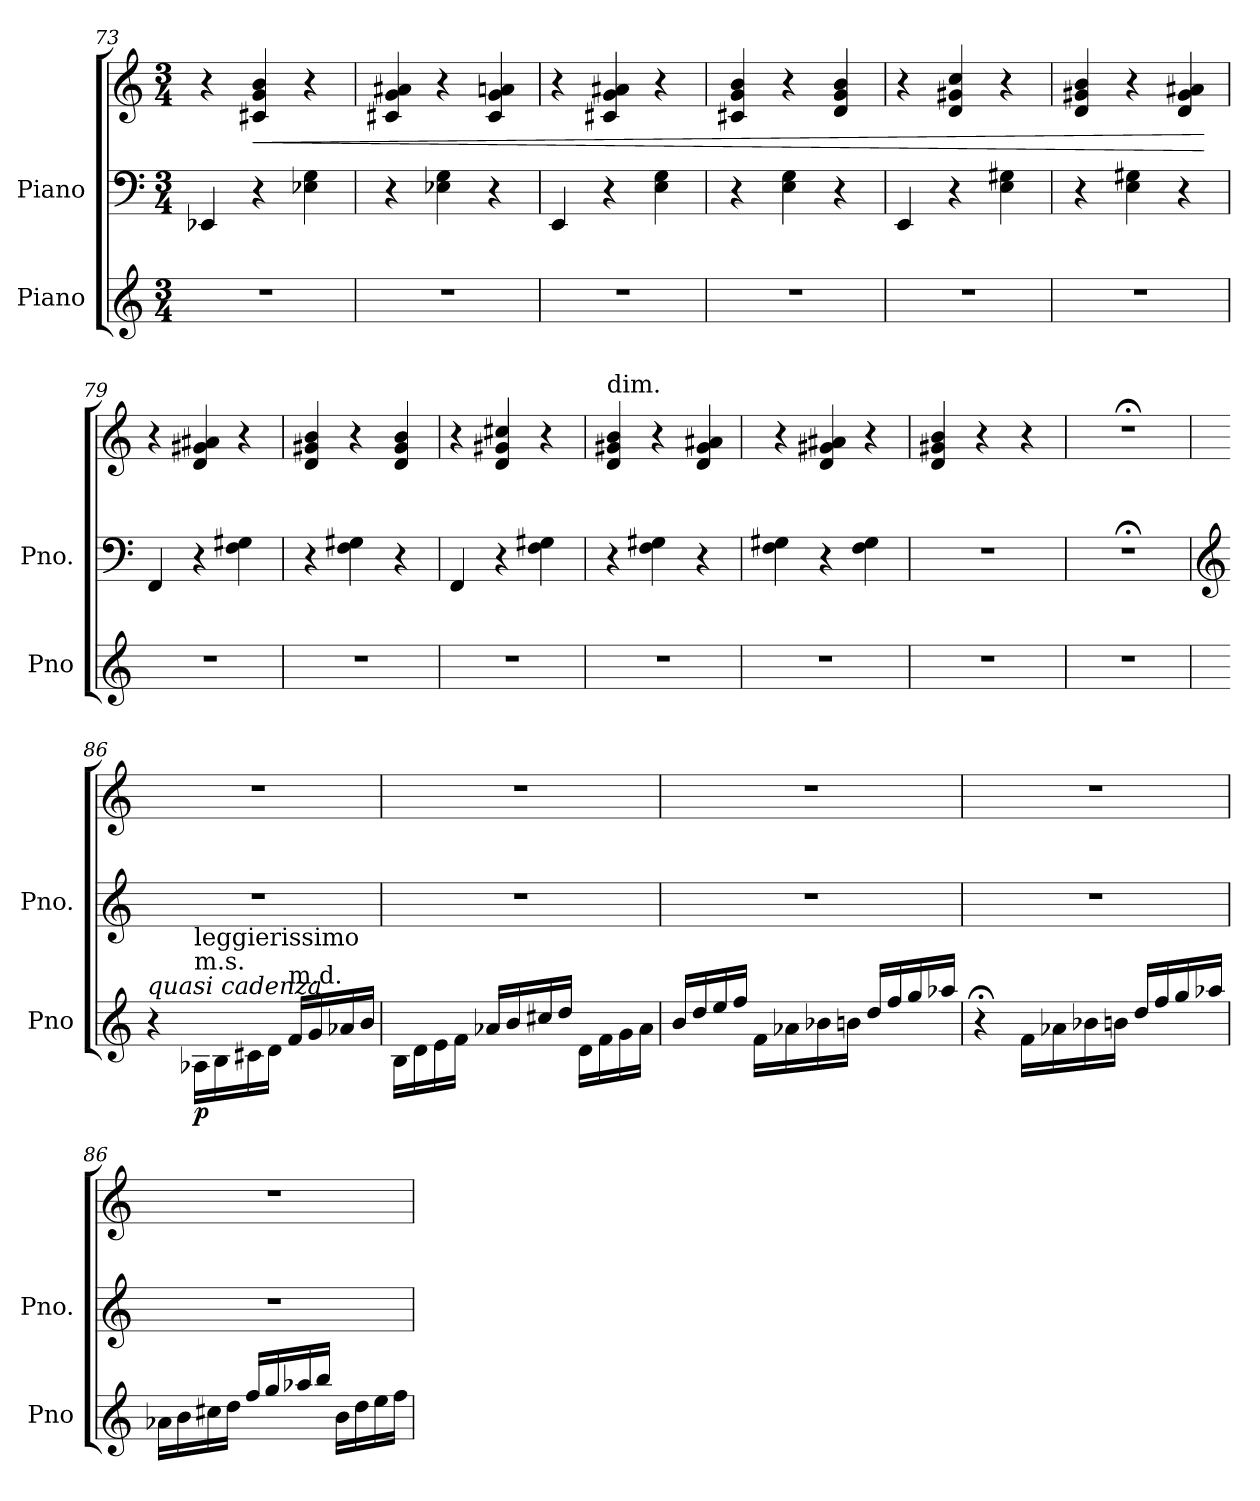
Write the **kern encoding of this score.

**kern	**dynam	**kern	**kern	**dynam
*part2	*part2	*part1	*part1	*part1
*staff3	*staff3	*staff2	*staff1	*staff1/2
*I"Piano	*	*I"Piano	*	*
*I'Pno	*	*I'Pno.	*	*
*clefG2	*	*clefF4	*clefG2	*
*k[]	*	*k[]	*k[]	*
*M3/4	*	*M3/4	*M3/4	*
=73	=73	=73	=73	=73
2.r	.	4EE-X/	4r	.
!	!	!	!	!LO:HP:b
.	.	4r	4c#X/ 4g/ 4b/	<
.	.	4E-X\ 4G\	4r	.
=74	=74	=74	=74	=74
2.r	.	4r	4c#X/ 4g/ 4a#X/	.
.	.	4E-X\ 4G\	4r	.
.	.	4r	4c#/ 4g/ 4an/	.
=75	=75	=75	=75	=75
2.r	.	4EE/	4r	.
.	.	4r	4c#X/ 4g/ 4a#X/	.
.	.	4E\ 4G\	4r	.
=76	=76	=76	=76	=76
2.r	.	4r	4c#X/ 4g/ 4b/	.
.	.	4E\ 4G\	4r	.
.	.	4r	4d/ 4g/ 4b/	.
=77	=77	=77	=77	=77
2.r	.	4EE/	4r	.
.	.	4r	4d/ 4g#X/ 4cc/	.
.	.	4E\ 4G#X\	4r	.
=78	=78	=78	=78	=78
2.r	.	4r	4d/ 4g#X/ 4b/	.
.	.	4E\ 4G#X\	4r	.
.	.	4r	4d/ 4g#/ 4a#X/	.
.	.	.	.	[
!!LO:PB:g=z
=79	=79	=79	=79	=79
2.r	.	4FF/	4r	.
.	.	4r	4d/ 4g#X/ 4a#X/	.
.	.	4F\ 4G#X\	4r	.
=80	=80	=80	=80	=80
2.r	.	4r	4d/ 4g#X/ 4b/	.
.	.	4F\ 4G#X\	4r	.
.	.	4r	4d/ 4g#/ 4b/	.
=81	=81	=81	=81	=81
2.r	.	4FF/	4r	.
.	.	4r	4d/ 4g#X/ 4cc#X/	.
.	.	4F\ 4G#X\	4r	.
=82	=82	=82	=82	=82
!	!	!	!LO:TX:a:t=dim.	!
2.r	.	4r	4d/ 4g#X/ 4b/	.
.	.	4F\ 4G#X\	4r	.
.	.	4r	4d/ 4g#/ 4a#X/	.
=83	=83	=83	=83	=83
2.r	.	4F\ 4G#X\	4r	.
.	.	4r	4d/ 4g#X/ 4a#X/	.
.	.	4F\ 4G#\	4r	.
=84	=84	=84	=84	=84
*	*	*^	*	*
2.r	.	2.r	4FF/yy	4d/ 4g#X/ 4b/	.
.	.	.	2ryy	4r	.
.	.	.	.	4r	.
=85	=85	=85	=85	=85	=85
*	*	*	*	*^	*
2.r	.	2.r;<	4FF/yy	2.r;<	4FF/yy	.
.	.	.	2ryy	.	2ryy	.
*	*	*v	*v	*	*	*
*	*	*	*v	*v	*
!!LO:LB:g=z
=86	=86	=86	=86	=86
*	*	*clefG2	*	*
*	*	*^	*^	*
!LO:TX:a:i:t=quasi cadenza	!	!	!	!	!	!
*	*	*v	*v	*	*	*
*	*	*	*v	*v	*
4r	.	2.r	2.r	.
!LO:TX:a:t=m.s.	!	!	!	!
!LO:TX:a:t=leggierissimo	!	!	!	!
!	!LO:DY:b	!	!	!
16A-X\LL	p	.	.	.
16B\	.	.	.	.
16c#X\	.	.	.	.
16d\JJ	.	.	.	.
!LO:TX:a:t=m.d.	!	!	!	!
16f/LL	.	.	.	.
16g/	.	.	.	.
16a-X/	.	.	.	.
16b/JJ	.	.	.	.
=86X1	=86X1	=86X1	=86X1	=86X1
16B\LL	.	2.r	2.r	.
16d\	.	.	.	.
16e\	.	.	.	.
16f\JJ	.	.	.	.
16a-X/LL	.	.	.	.
16b/	.	.	.	.
16cc#X/	.	.	.	.
16dd/JJ	.	.	.	.
16d\LL	.	.	.	.
16f\	.	.	.	.
16g\	.	.	.	.
16a-\JJ	.	.	.	.
=86X2	=86X2	=86X2	=86X2	=86X2
16b/LL	.	2.r	2.r	.
16dd/	.	.	.	.
16ee/	.	.	.	.
16ff/JJ	.	.	.	.
16f\LL	.	.	.	.
16a-X\	.	.	.	.
16b-X\	.	.	.	.
16bn\JJ	.	.	.	.
16dd/LL	.	.	.	.
16ff/	.	.	.	.
16gg/	.	.	.	.
16aa-X/JJ	.	.	.	.
=86X3	=86X3	=86X3	=86X3	=86X3
4r;<	.	2.r	2.r	.
16f\LL	.	.	.	.
16a-X\	.	.	.	.
16b-X\	.	.	.	.
16bn\JJ	.	.	.	.
16dd/LL	.	.	.	.
16ff/	.	.	.	.
16gg/	.	.	.	.
16aa-X/JJ	.	.	.	.
=86X4	=86X4	=86X4	=86X4	=86X4
16a-X\LL	.	2.r	2.r	.
16b\	.	.	.	.
16cc#X\	.	.	.	.
16dd\JJ	.	.	.	.
16ff/LL	.	.	.	.
16gg/	.	.	.	.
16aa-X/	.	.	.	.
16bb/JJ	.	.	.	.
16b\LL	.	.	.	.
16dd\	.	.	.	.
16ee\	.	.	.	.
16ff\JJ	.	.	.	.
=	=	=	=	=
*-	*-	*-	*-	*-
